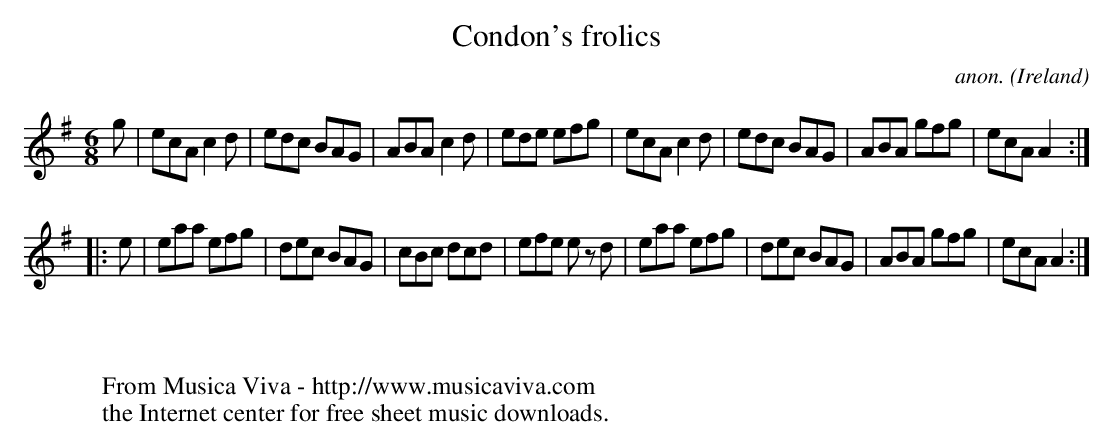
X:1
T:Condon's frolics
C:anon.
O:Ireland
M:6/8
L:1/8
K:Ador
g|ecA c2d|edc BAG|ABA c2d|ede efg|ecA c2d|edc BAG|ABA gfg|ecA A2:|
|:e|eaa efg|dec BAG|cBc dcd|efe e z d|eaa efg|dec BAG|ABA gfg|ecA A2:|
W:
W:
W:  From Musica Viva - http://www.musicaviva.com
W:  the Internet center for free sheet music downloads.
